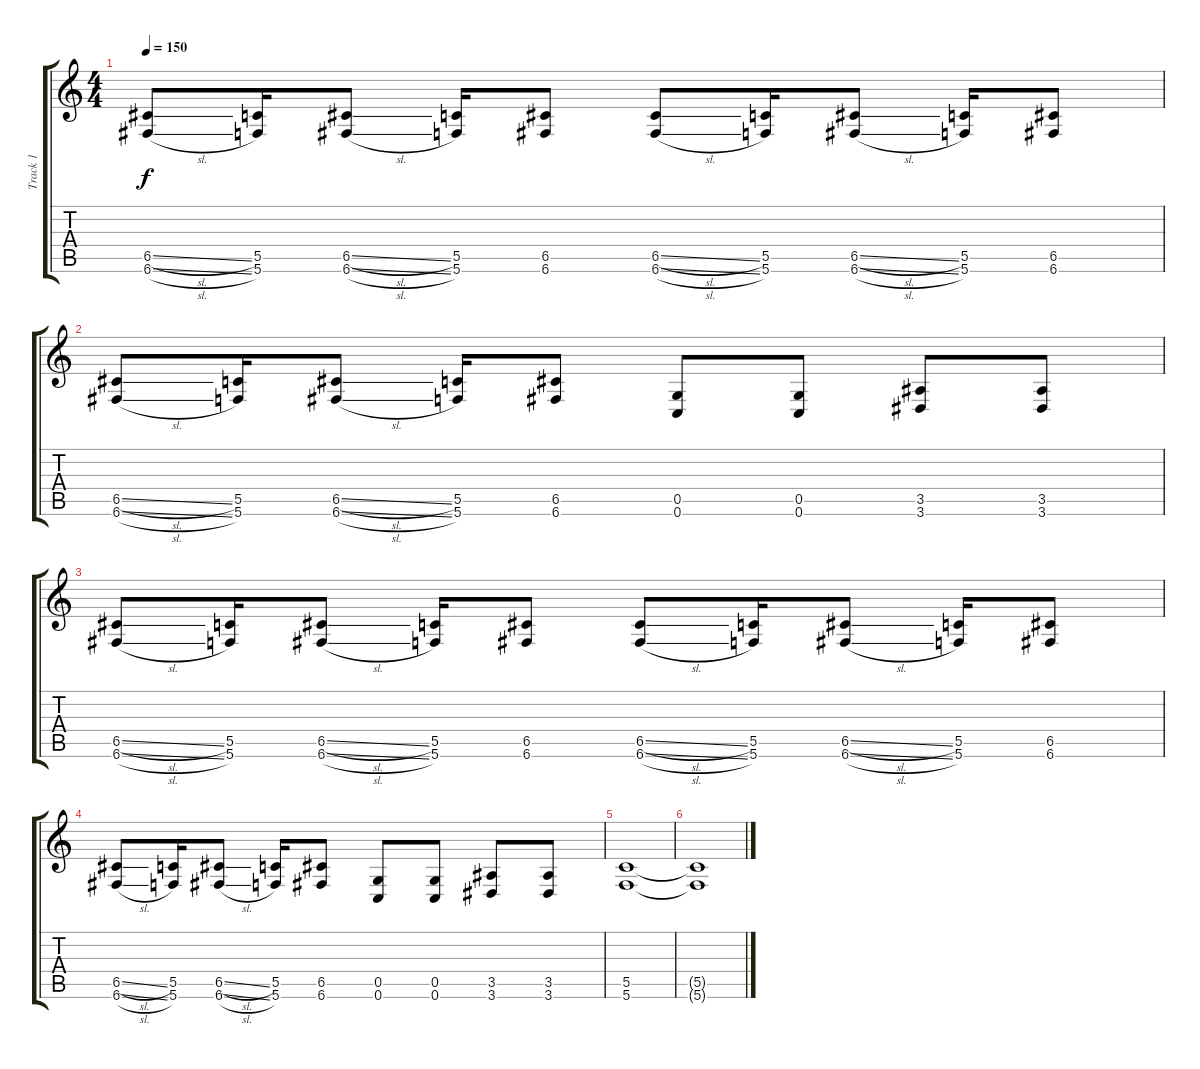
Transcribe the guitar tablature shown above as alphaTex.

\track ("Track 1" "Track 1") {instrument distortionguitar}
\staff {score tabs}
\tuning (D4 A3 F3 C3 G2 C2) {hide}
\ts (4 4)
\tempo 150
\clef g2
\ks c
(6.5{sl} 6.6{sl}).8{dy f} (5.5 5.6).16 (6.5{sl} 6.6{sl}).8 (5.5 5.6).16 (6.5 6.6).8 (6.5{sl} 6.6{sl}).8 (5.5 5.6).16 (6.5{sl} 6.6{sl}).8 (5.5 5.6).16 (6.5 6.6).8 |
(6.5{sl} 6.6{sl}).8 (5.5 5.6).16 (6.5{sl} 6.6{sl}).8 (5.5 5.6).16 (6.5 6.6).8 (0.5 0.6).8 (0.5 0.6).8 (3.5 3.6).8 (3.5 3.6).8 |
(6.5{sl} 6.6{sl}).8 (5.5 5.6).16 (6.5{sl} 6.6{sl}).8 (5.5 5.6).16 (6.5 6.6).8 (6.5{sl} 6.6{sl}).8 (5.5 5.6).16 (6.5{sl} 6.6{sl}).8 (5.5 5.6).16 (6.5 6.6).8 |
(6.5{sl} 6.6{sl}).8 (5.5 5.6).16 (6.5{sl} 6.6{sl}).8 (5.5 5.6).16 (6.5 6.6).8 (0.5 0.6).8 (0.5 0.6).8 (3.5 3.6).8 (3.5 3.6).8 |
(5.5 5.6).1 |
(5.5{t} 5.6{t}).1
